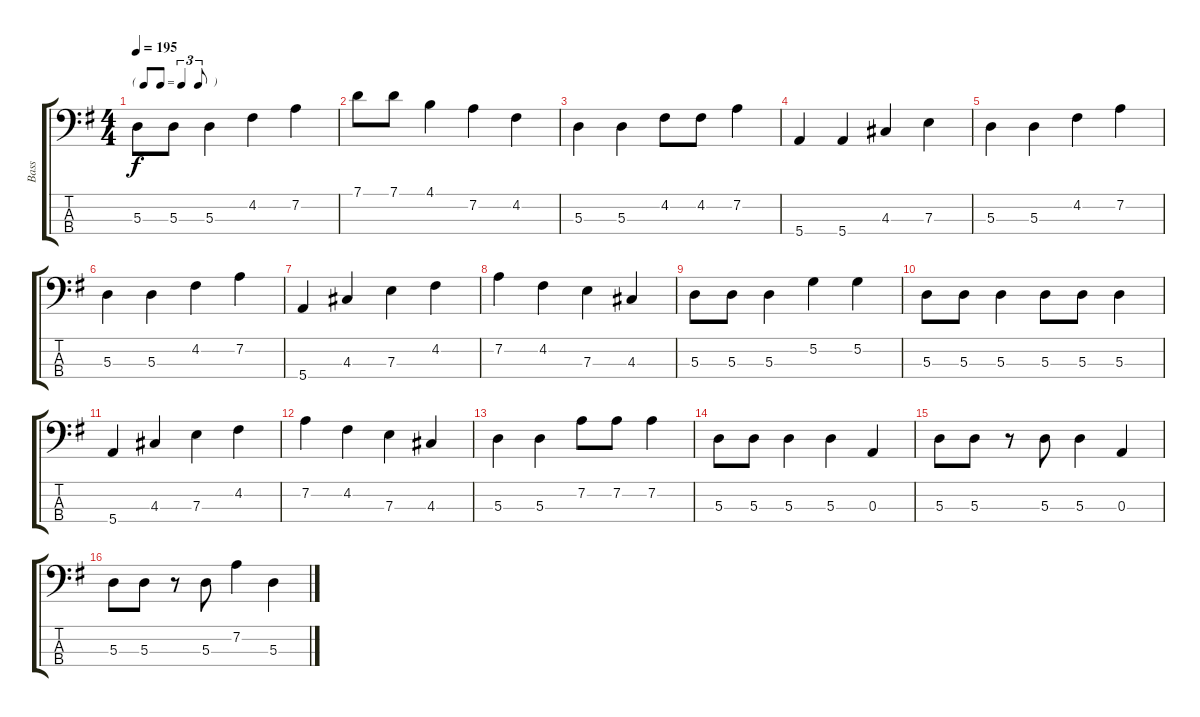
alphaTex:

\track ("Bass" "Bass") {instrument acousticbass}
\staff {score tabs}
\tuning (G2 D2 A1 E1) {hide}
\ts (4 4)
\tf triplet8th
\tempo 195
\clef f4
\ks g
5.3.8{dy f} 5.3.8 5.3.4 4.2.4 7.2.4 |
7.1.8 7.1.8 4.1.4 7.2.4 4.2.4 |
5.3.4 5.3.4 4.2.8 4.2.8 7.2.4 |
5.4.4 5.4.4 4.3.4 7.3.4 |
5.3.4 5.3.4 4.2.4 7.2.4 |
5.3.4 5.3.4 4.2.4 7.2.4 |
5.4.4 4.3.4 7.3.4 4.2.4 |
7.2.4 4.2.4 7.3.4 4.3.4 |
5.3.8 5.3.8 5.3.4 5.2.4 5.2.4 |
5.3.8 5.3.8 5.3.4 5.3.8 5.3.8 5.3.4 |
5.4.4 4.3.4 7.3.4 4.2.4 |
7.2.4 4.2.4 7.3.4 4.3.4 |
5.3.4 5.3.4 7.2.8 7.2.8 7.2.4 |
5.3.8 5.3.8 5.3.4 5.3.4 0.3.4 |
5.3.8 5.3.8 r.8 5.3.8 5.3.4 0.3.4 |
5.3.8 5.3.8 r.8 5.3.8 7.2.4 5.3.4
